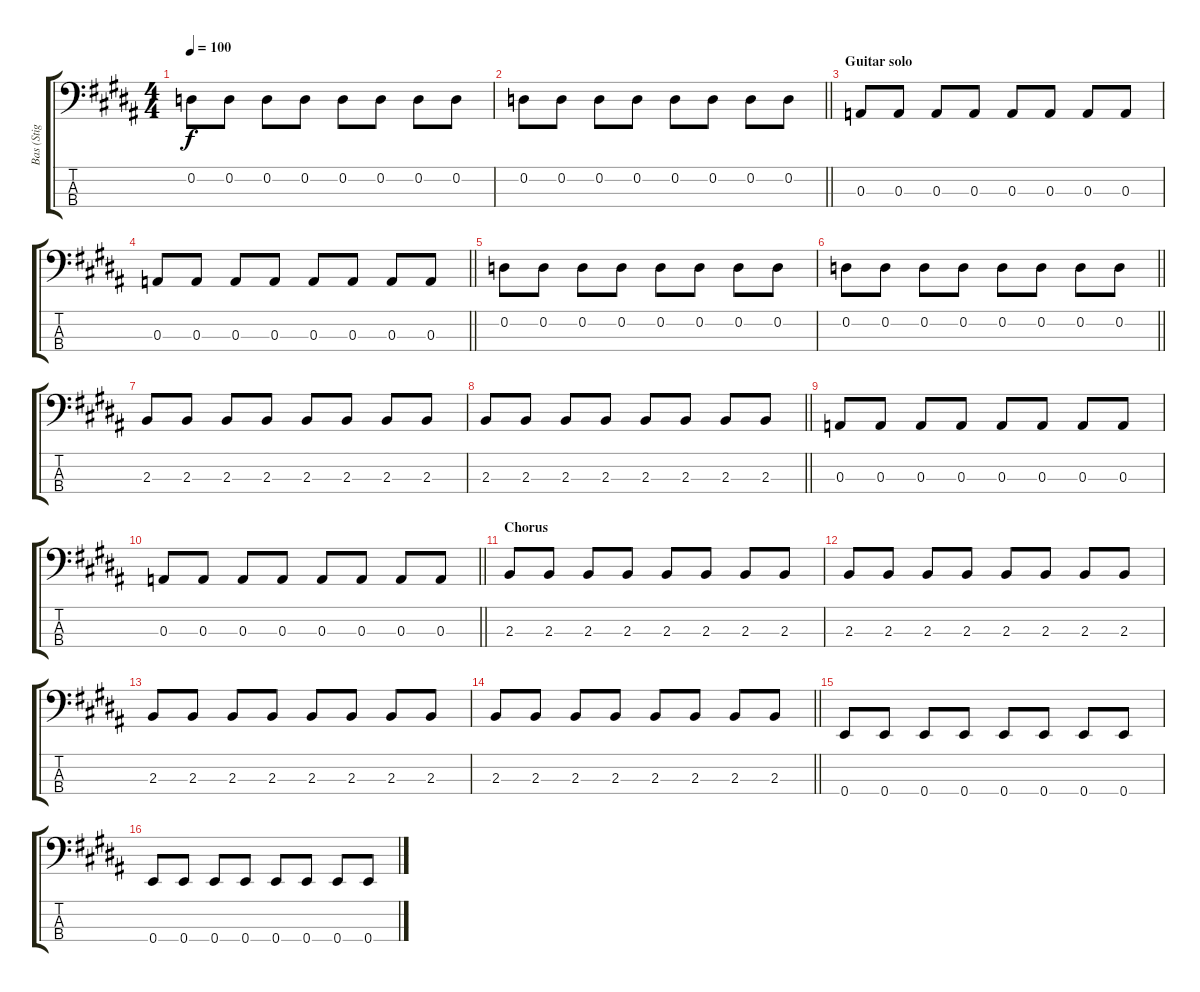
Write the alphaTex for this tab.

\track ("Bas (Stig Pedersen)" "Bas (Stig ") {instrument electricbasspick}
\staff {score tabs}
\tuning (G2 D2 A1 E1) {hide}
\ts (4 4)
\tempo 100
\clef f4
\ks b
0.2.8{dy f} 0.2.8 0.2.8 0.2.8 0.2.8 0.2.8 0.2.8 0.2.8 |
\barLineRight lightlight
0.2.8 0.2.8 0.2.8 0.2.8 0.2.8 0.2.8 0.2.8 0.2.8 |
\section ("" "Guitar solo")
0.3.8 0.3.8 0.3.8 0.3.8 0.3.8 0.3.8 0.3.8 0.3.8 |
\barLineRight lightlight
0.3.8 0.3.8 0.3.8 0.3.8 0.3.8 0.3.8 0.3.8 0.3.8 |
0.2.8 0.2.8 0.2.8 0.2.8 0.2.8 0.2.8 0.2.8 0.2.8 |
\barLineRight lightlight
0.2.8 0.2.8 0.2.8 0.2.8 0.2.8 0.2.8 0.2.8 0.2.8 |
2.3.8 2.3.8 2.3.8 2.3.8 2.3.8 2.3.8 2.3.8 2.3.8 |
\barLineRight lightlight
2.3.8 2.3.8 2.3.8 2.3.8 2.3.8 2.3.8 2.3.8 2.3.8 |
0.3.8 0.3.8 0.3.8 0.3.8 0.3.8 0.3.8 0.3.8 0.3.8 |
\barLineRight lightlight
0.3.8 0.3.8 0.3.8 0.3.8 0.3.8 0.3.8 0.3.8 0.3.8 |
\section ("" "Chorus")
2.3.8 2.3.8 2.3.8 2.3.8 2.3.8 2.3.8 2.3.8 2.3.8 |
2.3.8 2.3.8 2.3.8 2.3.8 2.3.8 2.3.8 2.3.8 2.3.8 |
2.3.8 2.3.8 2.3.8 2.3.8 2.3.8 2.3.8 2.3.8 2.3.8 |
\barLineRight lightlight
2.3.8 2.3.8 2.3.8 2.3.8 2.3.8 2.3.8 2.3.8 2.3.8 |
0.4.8 0.4.8 0.4.8 0.4.8 0.4.8 0.4.8 0.4.8 0.4.8 |
0.4.8 0.4.8 0.4.8 0.4.8 0.4.8 0.4.8 0.4.8 0.4.8
